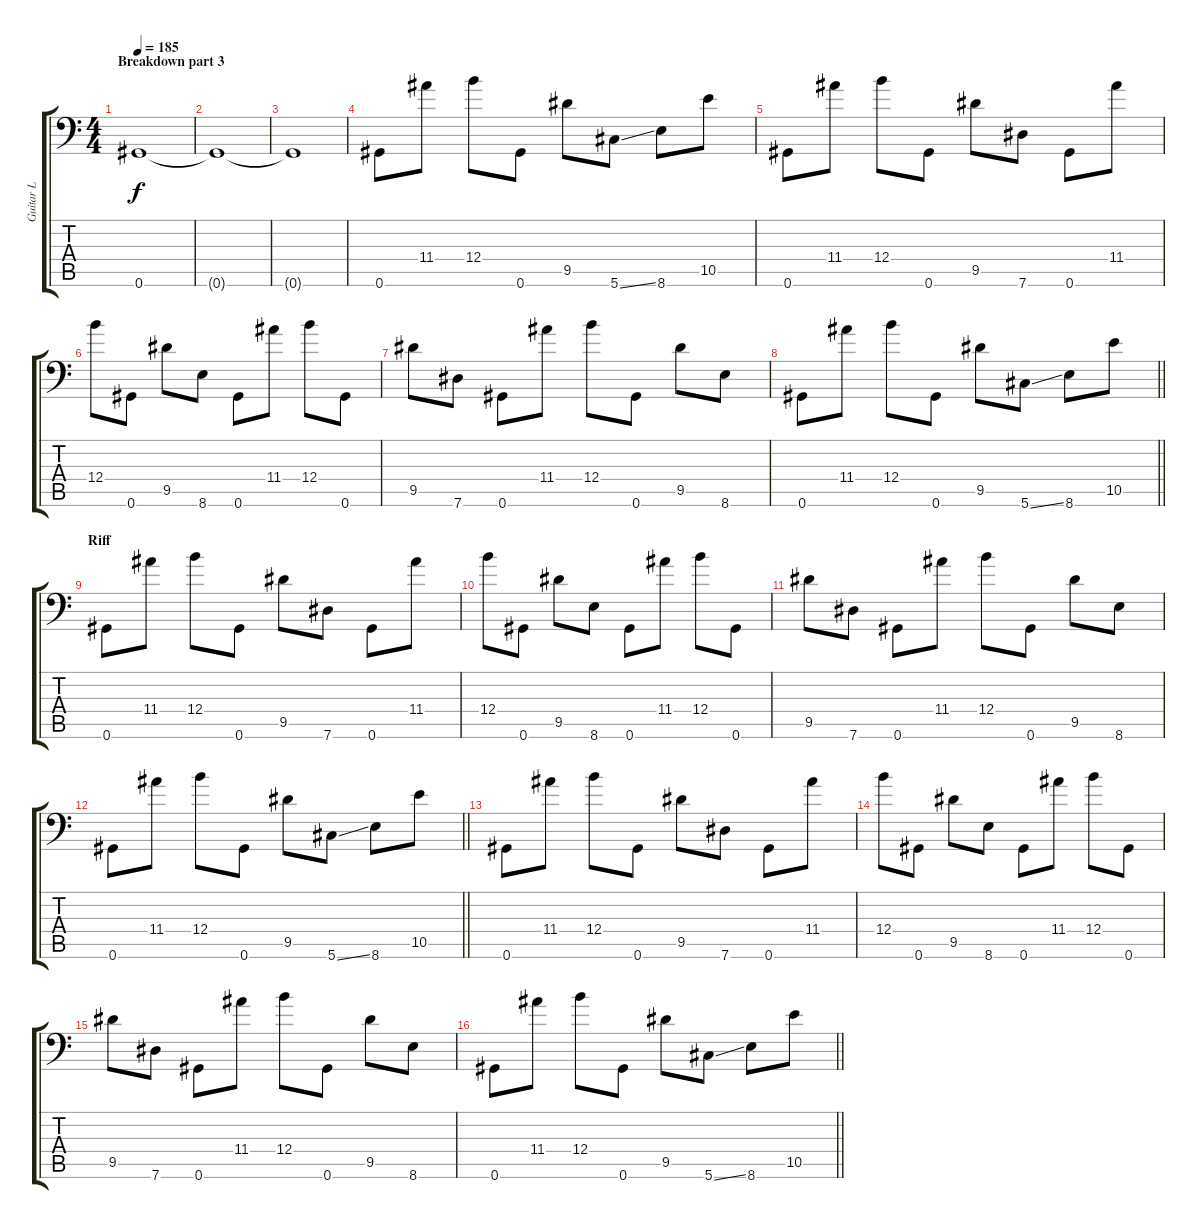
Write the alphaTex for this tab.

\track ("Guitar L" "Guitar L") {instrument distortionguitar}
\staff {score tabs}
\tuning (Db4 Ab3 E3 B2 Gb2 Ab1) {hide}
\ts (4 4)
\section ("" "Breakdown part 3")
\tempo 185
\clef f4
\ks c
0.6.1{dy f} |
0.6{t}.1 |
0.6{t}.1 |
0.6.8 11.4.8 12.4.8 0.6.8 9.5.8 5.6{ss}.8 8.6.8 10.5.8 |
0.6.8 11.4.8 12.4.8 0.6.8 9.5.8 7.6.8 0.6.8 11.4.8 |
12.4.8 0.6.8 9.5.8 8.6.8 0.6.8 11.4.8 12.4.8 0.6.8 |
9.5.8 7.6.8 0.6.8 11.4.8 12.4.8 0.6.8 9.5.8 8.6.8 |
\barLineRight lightlight
0.6.8 11.4.8 12.4.8 0.6.8 9.5.8 5.6{ss}.8 8.6.8 10.5.8 |
\section ("" "Riff")
0.6.8 11.4.8 12.4.8 0.6.8 9.5.8 7.6.8 0.6.8 11.4.8 |
12.4.8 0.6.8 9.5.8 8.6.8 0.6.8 11.4.8 12.4.8 0.6.8 |
9.5.8 7.6.8 0.6.8 11.4.8 12.4.8 0.6.8 9.5.8 8.6.8 |
\barLineRight lightlight
0.6.8 11.4.8 12.4.8 0.6.8 9.5.8 5.6{ss}.8 8.6.8 10.5.8 |
0.6.8 11.4.8 12.4.8 0.6.8 9.5.8 7.6.8 0.6.8 11.4.8 |
12.4.8 0.6.8 9.5.8 8.6.8 0.6.8 11.4.8 12.4.8 0.6.8 |
9.5.8 7.6.8 0.6.8 11.4.8 12.4.8 0.6.8 9.5.8 8.6.8 |
\barLineRight lightlight
0.6.8 11.4.8 12.4.8 0.6.8 9.5.8 5.6{ss}.8 8.6.8 10.5.8
